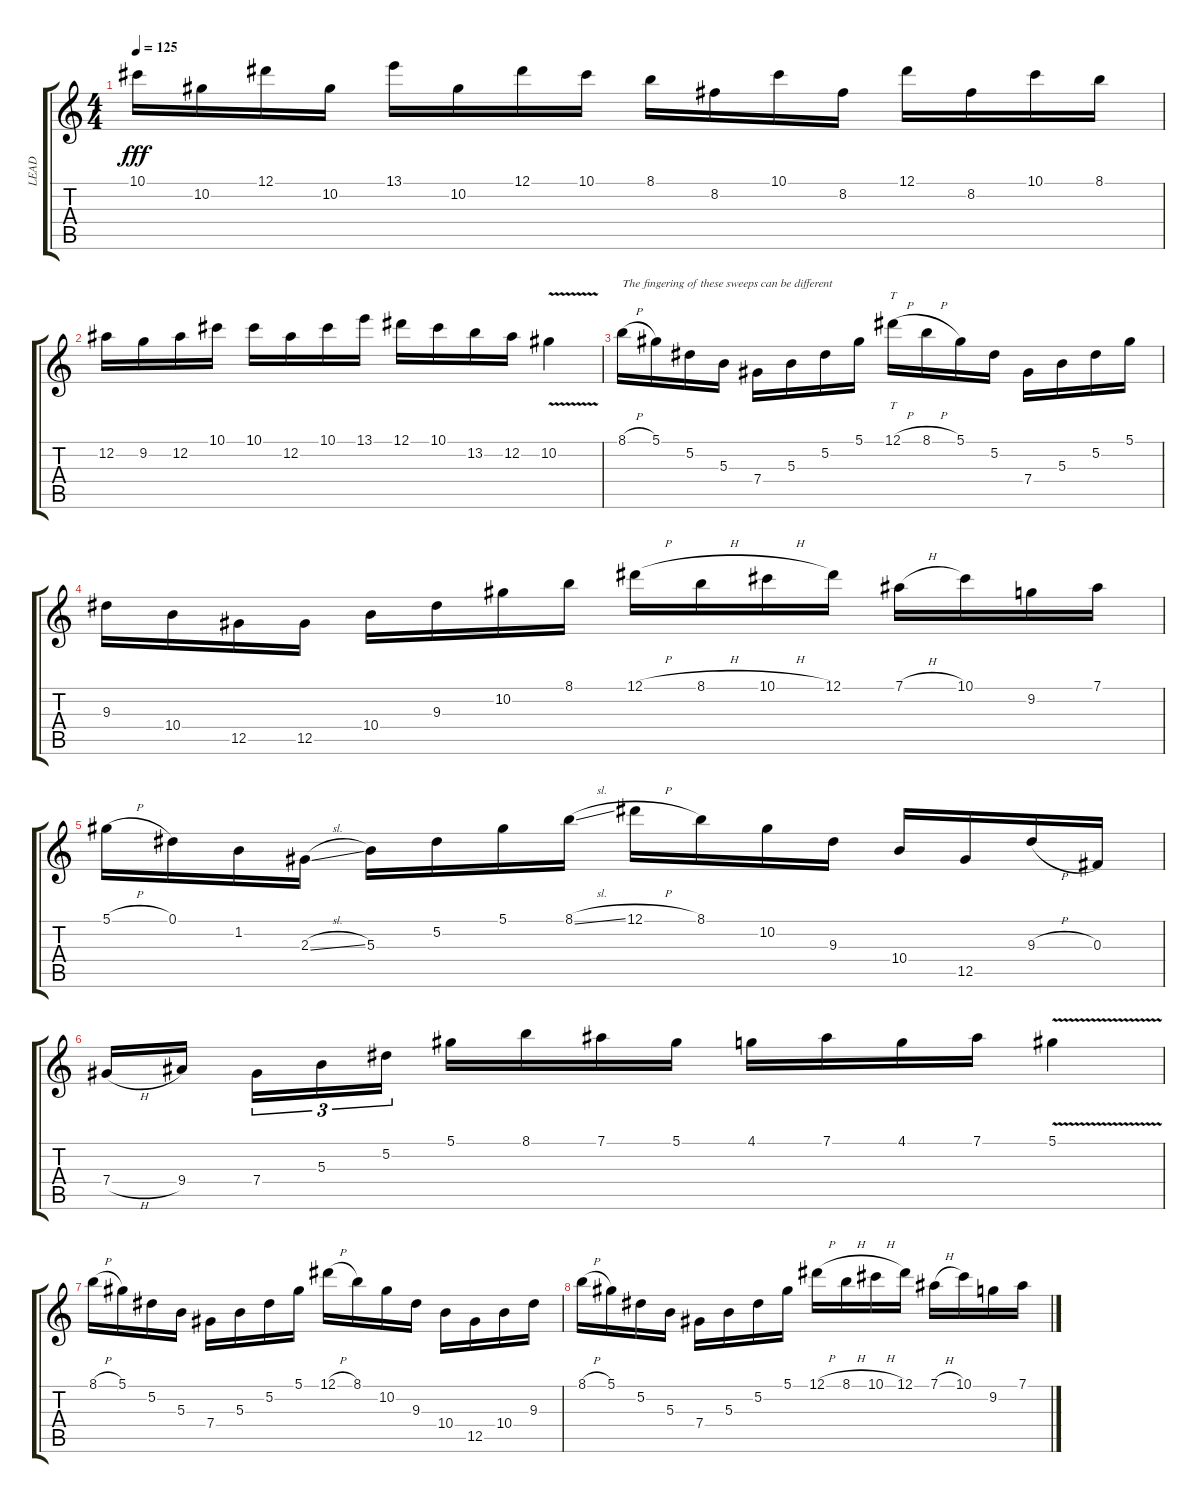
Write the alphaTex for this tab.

\track ("LEAD" "LEAD") {instrument overdrivenguitar}
\staff {score tabs}
\tuning (Eb4 Bb3 Gb3 Db3 Ab2 Eb2) {hide}
\ts (4 4)
\tempo 125
\clef g2
\ks c
10.1.16{dy fff} 10.2.16 12.1.16 10.2.16 13.1.16 10.2.16 12.1.16 10.1.16 8.1.16 8.2.16 10.1.16 8.2.16 12.1.16 8.2.16 10.1.16 8.1.16 |
12.2.16 9.2.16 12.2.16 10.1.16 10.1.16 12.2.16 10.1.16 13.1.16 12.1.16 10.1.16 13.2.16 12.2.16 10.2{v}.4 |
8.1{h}.16{txt "The fingering of these sweeps can be different"} 5.1.16 5.2.16 5.3.16 7.4.16 5.3.16 5.2.16 5.1.16 12.1{h}.16{tt} 8.1{h}.16 5.1.16 5.2.16 7.4.16 5.3.16 5.2.16 5.1.16 |
9.3.16 10.4.16 12.5.16 12.5.16 10.4.16 9.3.16 10.2.16 8.1.16 12.1{h}.16 8.1{h}.16 10.1{h}.16 12.1.16 7.1{h}.16 10.1.16 9.2.16 7.1.16 |
5.1{h}.16 0.1.16 1.2.16 2.3{sl}.16 5.3.16 5.2.16 5.1.16 8.1{sl}.16 12.1{h}.16 8.1.16 10.2.16 9.3.16 10.4.16 12.5.16 9.3{h}.16 0.3.16 |
7.4{h}.16 9.4.16{beam splitsecondary} 7.4.16{tu (3 2)} 5.3.16{tu (3 2)} 5.2.16{tu (3 2)} 5.1.16 8.1.16 7.1.16 5.1.16 4.1.16 7.1.16 4.1.16 7.1.16 5.1{v}.4 |
8.1{h}.16 5.1.16 5.2.16 5.3.16 7.4.16 5.3.16 5.2.16 5.1.16 12.1{h}.16 8.1.16 10.2.16 9.3.16 10.4.16 12.5.16 10.4.16 9.3.16 |
8.1{h}.16 5.1.16 5.2.16 5.3.16 7.4.16 5.3.16 5.2.16 5.1.16 12.1{h}.16 8.1{h}.16 10.1{h}.16 12.1.16 7.1{h}.16 10.1.16 9.2.16 7.1.16
